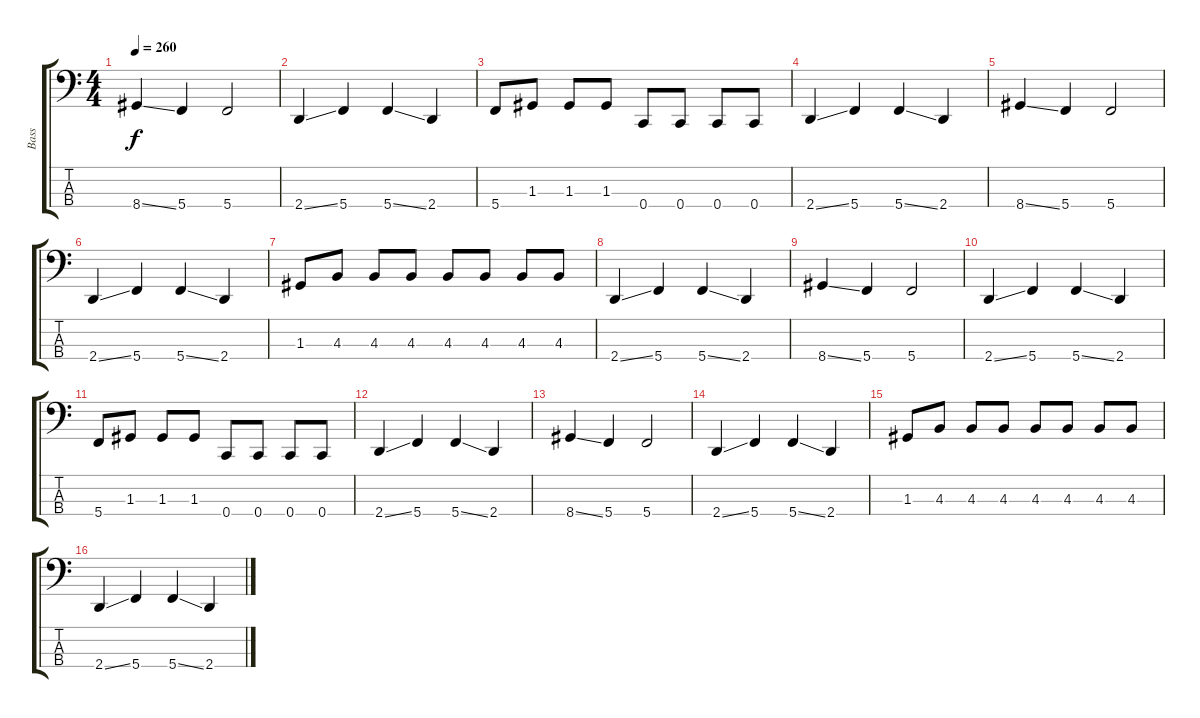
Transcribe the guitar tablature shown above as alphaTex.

\track ("Bass" "Bass") {instrument electricbassfinger}
\staff {score tabs}
\tuning (F2 C2 G1 C1) {hide}
\ts (4 4)
\tempo 260
\clef f4
\ks c
8.4{ss}.4{dy f} 5.4.4 5.4.2 |
2.4{ss}.4 5.4.4 5.4{ss}.4 2.4.4 |
5.4.8 1.3.8 1.3.8 1.3.8 0.4.8 0.4.8 0.4.8 0.4.8 |
2.4{ss}.4 5.4.4 5.4{ss}.4 2.4.4 |
8.4{ss}.4 5.4.4 5.4.2 |
2.4{ss}.4 5.4.4 5.4{ss}.4 2.4.4 |
1.3.8 4.3.8 4.3.8 4.3.8 4.3.8 4.3.8 4.3.8 4.3.8 |
2.4{ss}.4 5.4.4 5.4{ss}.4 2.4.4 |
8.4{ss}.4 5.4.4 5.4.2 |
2.4{ss}.4 5.4.4 5.4{ss}.4 2.4.4 |
5.4.8 1.3.8 1.3.8 1.3.8 0.4.8 0.4.8 0.4.8 0.4.8 |
2.4{ss}.4 5.4.4 5.4{ss}.4 2.4.4 |
8.4{ss}.4 5.4.4 5.4.2 |
2.4{ss}.4 5.4.4 5.4{ss}.4 2.4.4 |
1.3.8 4.3.8 4.3.8 4.3.8 4.3.8 4.3.8 4.3.8 4.3.8 |
2.4{ss}.4 5.4.4 5.4{ss}.4 2.4.4
